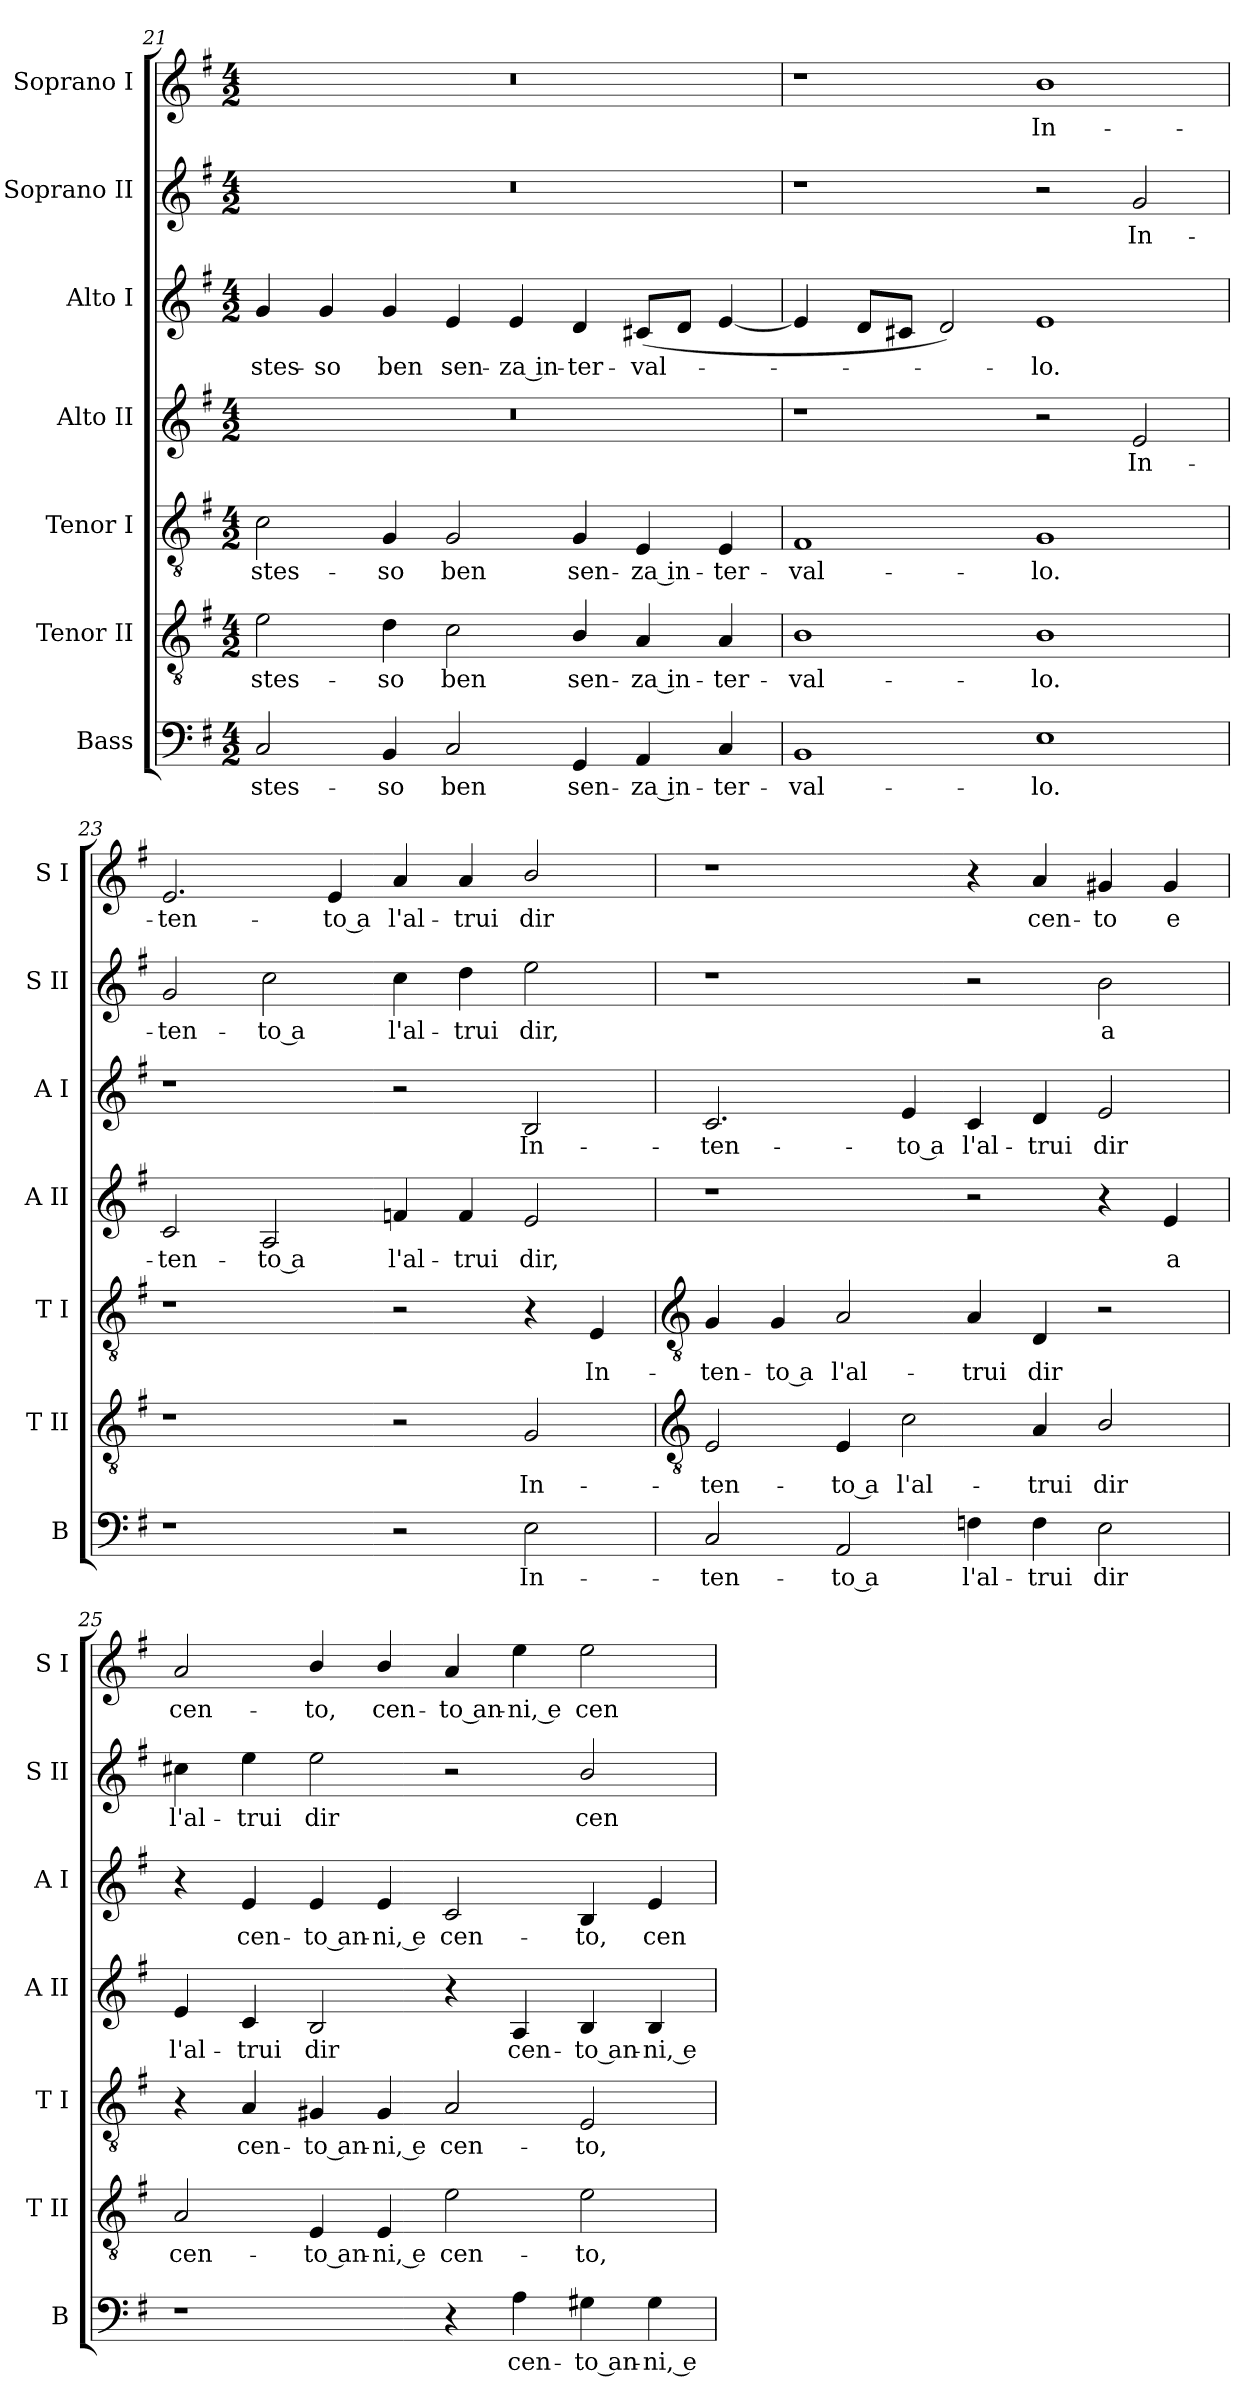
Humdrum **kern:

**kern	**text	**kern	**text	**kern	**text	**kern	**text	**kern	**text	**kern	**text	**kern	**text
*part7	*part7	*part6	*part6	*part5	*part5	*part4	*part4	*part3	*part3	*part2	*part2	*part1	*part1
*staff7	*staff7	*staff6	*staff6	*staff5	*staff5	*staff4	*staff4	*staff3	*staff3	*staff2	*staff2	*staff1	*staff1
*I"Bass	*	*I"Tenor II	*	*I"Tenor I	*	*I"Alto II	*	*I"Alto I	*	*I"Soprano II	*	*I"Soprano I	*
*I'B	*	*I'T II	*	*I'T I	*	*I'A II	*	*I'A I	*	*I'S II	*	*I'S I	*
*clefF4	*	*clefGv2	*	*clefGv2	*	*clefG2	*	*clefG2	*	*clefG2	*	*clefG2	*
*k[f#]	*	*k[f#]	*	*k[f#]	*	*k[f#]	*	*k[f#]	*	*k[f#]	*	*k[f#]	*
*G:	*	*G:	*	*G:	*	*G:	*	*G:	*	*G:	*	*G:	*
*M4/2	*	*M4/2	*	*M4/2	*	*M4/2	*	*M4/2	*	*M4/2	*	*M4/2	*
=21	=21	=21	=21	=21	=21	=21	=21	=21	=21	=21	=21	=21	=21
!	!LO:LY:b	!	!LO:LY:b	!	!LO:LY:b	!	!	!	!LO:LY:b	!	!	!	!
2C	stes-	2e	stes-	2c	stes-	0r	.	4g	stes-	0r	.	0r	.
!	!	!	!	!	!	!	!	!	!LO:LY:b	!	!	!	!
.	.	.	.	.	.	.	.	4g	-so	.	.	.	.
!	!LO:LY:b	!	!LO:LY:b	!	!LO:LY:b	!	!	!	!LO:LY:b	!	!	!	!
4BB	-so	4d	-so	4G	-so	.	.	4g	ben	.	.	.	.
!	!LO:LY:b	!	!LO:LY:b	!	!LO:LY:b	!	!	!	!LO:LY:b	!	!	!	!
2C	ben	2c	ben	2G	ben	.	.	4e	sen-	.	.	.	.
!	!	!	!	!	!	!	!	!	!LO:LY:b	!	!	!	!
.	.	.	.	.	.	.	.	4e	-za in-	.	.	.	.
!	!LO:LY:b	!	!LO:LY:b	!	!LO:LY:b	!	!	!	!LO:LY:b	!	!	!	!
4GG	sen-	4B/	sen-	4G	sen-	.	.	4d	-ter-	.	.	.	.
!	!LO:LY:b	!	!LO:LY:b	!	!LO:LY:b	!	!	!	!LO:LY:b	!	!	!	!
4AA	-za in-	4A	-za in-	4E	-za in-	.	.	(<8c#XL	-val-	.	.	.	.
.	.	.	.	.	.	.	.	8dJ	.	.	.	.	.
!	!LO:LY:b	!	!LO:LY:b	!	!LO:LY:b	!	!	!	!	!	!	!	!
4C	-ter-	4A	-ter-	4E	-ter-	.	.	[4e	.	.	.	.	.
=22	=22	=22	=22	=22	=22	=22	=22	=22	=22	=22	=22	=22	=22
!	!LO:LY:b	!	!LO:LY:b	!	!LO:LY:b	!	!	!	!	!	!	!	!
1BB	-val-	1B	-val-	1F#	-val-	1r	.	4e]	.	1r	.	1r	.
.	.	.	.	.	.	.	.	8dL	.	.	.	.	.
.	.	.	.	.	.	.	.	8c#XJ	.	.	.	.	.
.	.	.	.	.	.	.	.	2d)	.	.	.	.	.
!	!LO:LY:b	!	!LO:LY:b	!	!LO:LY:b	!	!	!	!LO:LY:b	!	!	!	!LO:LY:b
1E	-lo.	1B	-lo.	1G	-lo.	2r	.	1e	lo.	2r	.	1b	In-
!	!	!	!	!	!	!	!LO:LY:b	!	!	!	!LO:LY:b	!	!
.	.	.	.	.	.	2e	In-	.	.	2g	In-	.	.
=23	=23	=23	=23	=23	=23	=23	=23	=23	=23	=23	=23	=23	=23
!	!	!	!	!	!	!	!LO:LY:b	!	!	!	!LO:LY:b	!	!LO:LY:b
1r	.	1r	.	1r	.	2c	-ten-	1r	.	2g	-ten-	2.e	-ten-
!	!	!	!	!	!	!	!LO:LY:b	!	!	!	!LO:LY:b	!	!
.	.	.	.	.	.	2A	-to a	.	.	2cc	-to a	.	.
!	!	!	!	!	!	!	!	!	!	!	!	!	!LO:LY:b
.	.	.	.	.	.	.	.	.	.	.	.	4e	-to a
!	!	!	!	!	!	!	!LO:LY:b	!	!	!	!LO:LY:b	!	!LO:LY:b
2r	.	2r	.	2r	.	4fn	l'al-	2r	.	4cc	l'al-	4a	l'al-
!	!	!	!	!	!	!	!LO:LY:b	!	!	!	!LO:LY:b	!	!LO:LY:b
.	.	.	.	.	.	4f	-trui	.	.	4dd	-trui	4a	-trui
!	!LO:LY:b	!	!LO:LY:b	!	!	!	!LO:LY:b	!	!LO:LY:b	!	!LO:LY:b	!	!LO:LY:b
2E	In-	2G	In-	4r	.	2e	dir,	2B	In-	2ee	dir,	2b/	dir
!	!	!	!	!	!LO:LY:b	!	!	!	!	!	!	!	!
.	.	.	.	4E	In-	.	.	.	.	.	.	.	.
!!LO:LB:g=z
=24	=24	=24	=24	=24	=24	=24	=24	=24	=24	=24	=24	=24	=24
*	*	*clefGv2	*	*clefGv2	*	*	*	*	*	*	*	*	*
!	!LO:LY:b	!	!LO:LY:b	!	!LO:LY:b	!	!	!	!LO:LY:b	!	!	!	!
2C	-ten-	2E	-ten-	4G	-ten-	1r	.	2.c	-ten-	1r	.	1r	.
!	!	!	!	!	!LO:LY:b	!	!	!	!	!	!	!	!
.	.	.	.	4G	-to a	.	.	.	.	.	.	.	.
!	!LO:LY:b	!	!LO:LY:b	!	!LO:LY:b	!	!	!	!	!	!	!	!
2AA	-to a	4E	-to a	2A	l'al-	.	.	.	.	.	.	.	.
!	!	!	!LO:LY:b	!	!	!	!	!	!LO:LY:b	!	!	!	!
.	.	2c	l'al-	.	.	.	.	4e	-to a	.	.	.	.
!	!LO:LY:b	!	!	!	!LO:LY:b	!	!	!	!LO:LY:b	!	!	!	!
4Fn	l'al-	.	.	4A	-trui	2r	.	4c	l'al-	2r	.	4r	.
!	!LO:LY:b	!	!LO:LY:b	!	!LO:LY:b	!	!	!	!LO:LY:b	!	!	!	!LO:LY:b
4F	-trui	4A	-trui	4D	dir	.	.	4d	-trui	.	.	4a	cen-
!	!LO:LY:b	!	!LO:LY:b	!	!	!	!	!	!LO:LY:b	!	!LO:LY:b	!	!LO:LY:b
2E	dir	2B/	dir	2r	.	4r	.	2e	dir	2b	a	4g#X	-to
!	!	!	!	!	!	!	!LO:LY:b	!	!	!	!	!	!LO:LY:b
.	.	.	.	.	.	4e	a	.	.	.	.	4g#	e
=25	=25	=25	=25	=25	=25	=25	=25	=25	=25	=25	=25	=25	=25
!	!	!	!LO:LY:b	!	!	!	!LO:LY:b	!	!	!	!LO:LY:b	!	!LO:LY:b
1r	.	2A	cen-	4r	.	4e	l'al-	4r	.	4cc#X	l'al-	2a	cen-
!	!	!	!	!	!LO:LY:b	!	!LO:LY:b	!	!LO:LY:b	!	!LO:LY:b	!	!
.	.	.	.	4A	cen-	4c	-trui	4e	cen-	4ee	-trui	.	.
!	!	!	!LO:LY:b	!	!LO:LY:b	!	!LO:LY:b	!	!LO:LY:b	!	!LO:LY:b	!	!LO:LY:b
.	.	4E	-to an-	4G#X	-to an-	2B	dir	4e	-to an-	2ee	dir	4b/	-to,
!	!	!	!LO:LY:b	!	!LO:LY:b	!	!	!	!LO:LY:b	!	!	!	!LO:LY:b
.	.	4E	-ni, e	4G#	-ni, e	.	.	4e	-ni, e	.	.	4b/	cen-
!	!	!	!LO:LY:b	!	!LO:LY:b	!	!	!	!LO:LY:b	!	!	!	!LO:LY:b
4r	.	2e	cen-	2A	cen-	4r	.	2c	cen-	2r	.	4a	-to an-
!	!LO:LY:b	!	!	!	!	!	!LO:LY:b	!	!	!	!	!	!LO:LY:b
4A	cen-	.	.	.	.	4A	cen-	.	.	.	.	4ee	-ni, e
!	!LO:LY:b	!	!LO:LY:b	!	!LO:LY:b	!	!LO:LY:b	!	!LO:LY:b	!	!LO:LY:b	!	!LO:LY:b
4G#X	-to an-	2e	-to,	2E	-to,	4B	-to an-	4B	-to,	2b/	cen-	2ee	cen-
!	!LO:LY:b	!	!	!	!	!	!LO:LY:b	!	!LO:LY:b	!	!	!	!
4G#	-ni, e	.	.	.	.	4B	-ni, e	4e	cen-	.	.	.	.
=	=	=	=	=	=	=	=	=	=	=	=	=	=
*-	*-	*-	*-	*-	*-	*-	*-	*-	*-	*-	*-	*-	*-
